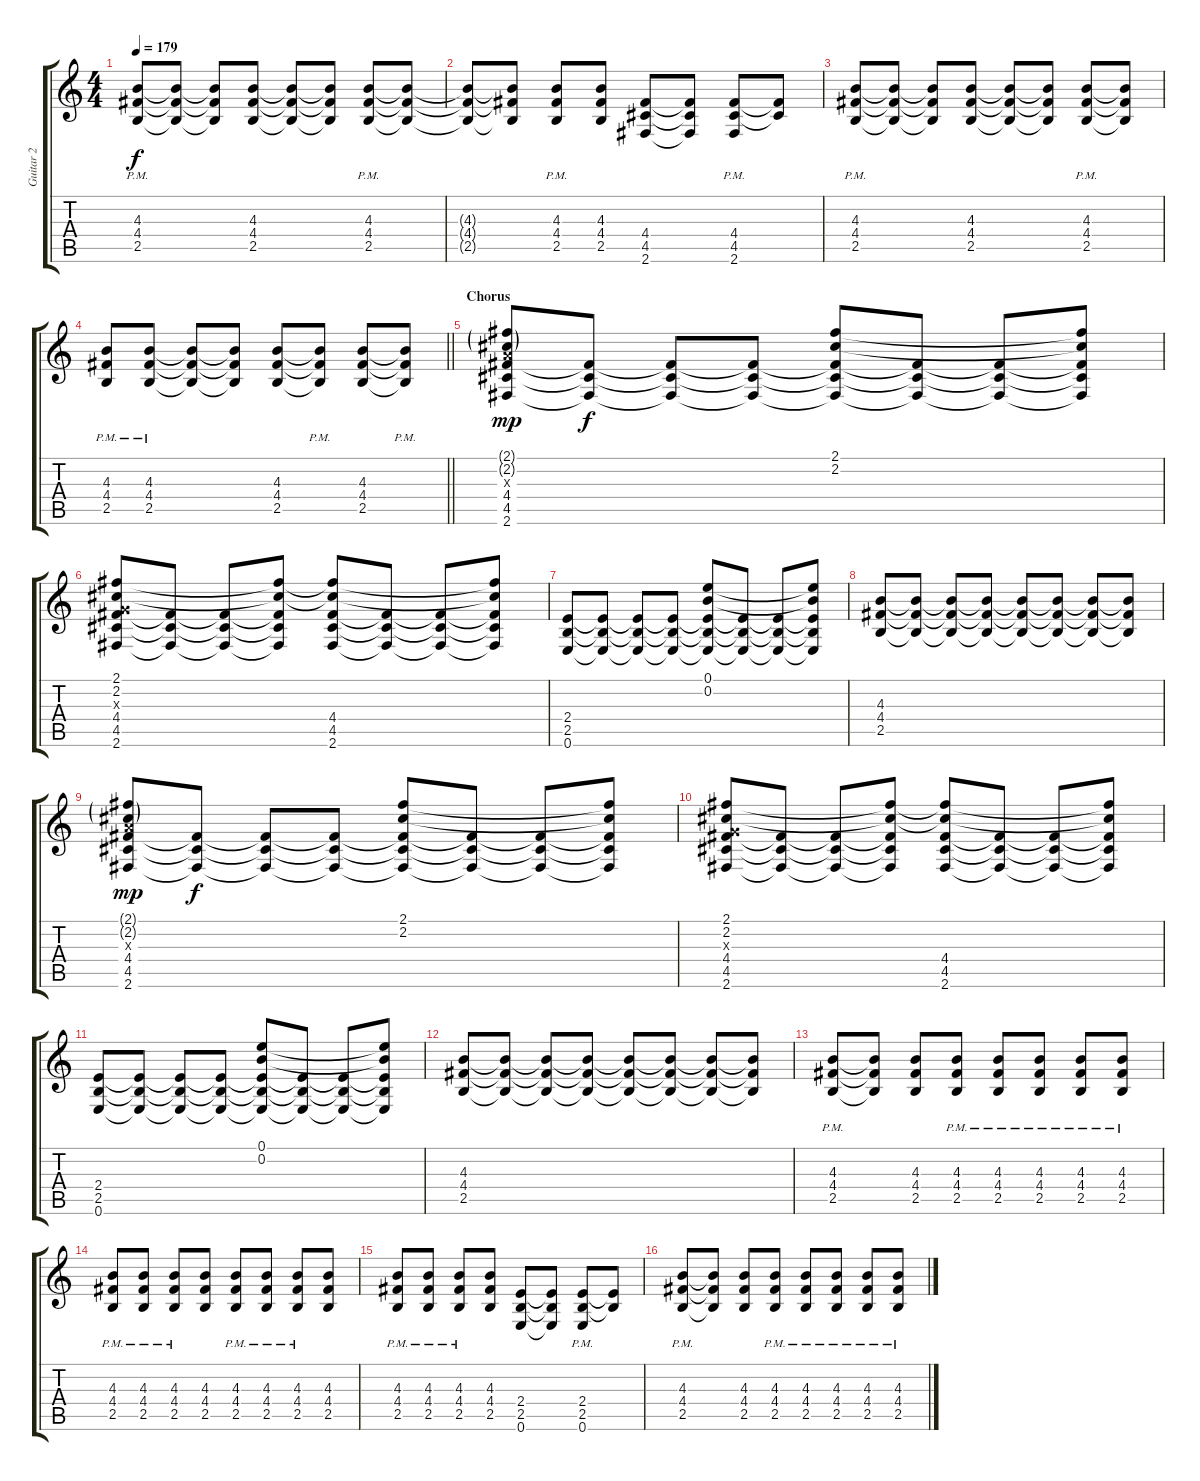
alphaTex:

\track ("Guitar 2" "Guitar 2") {instrument distortionguitar}
\staff {score tabs}
\tuning (E4 B3 G3 D3 A2 E2) {hide}
\ts (4 4)
\tempo 179
\clef g2
\ks c
(4.3 4.4{pm} 2.5{pm}).8{dy f} (4.3{t} 4.4{t} 2.5{t}).8 (4.3{t} 4.4{t} 2.5{t}).8 (4.3 4.4 2.5).8 (4.3{t} 4.4{t} 2.5{t}).8 (4.3{t} 4.4{t} 2.5{t}).8 (4.3 4.4{pm} 2.5{pm}).8 (4.3{t} 4.4{t} 2.5{t}).8 |
(4.3{t} 4.4{t} 2.5{t}).8 (4.3{t} 4.4{t} 2.5{t}).8 (4.3 4.4{pm} 2.5{pm}).8 (4.3 4.4 2.5).8 (4.4 4.5 2.6).8 (4.4{t} 4.5{t} 2.6{t}).8 (4.4{pm} 4.5{pm} 2.6).8 (4.4{t} 4.5{t}).8 |
(4.3 4.4{pm} 2.5{pm}).8 (4.3{t} 4.4{t} 2.5{t}).8 (4.3{t} 4.4{t} 2.5{t}).8 (4.3 4.4 2.5).8 (4.3{t} 4.4{t} 2.5{t}).8 (4.3{t} 4.4{t} 2.5{t}).8 (4.3 4.4{pm} 2.5{pm}).8 (4.3{t} 4.4{t} 2.5{t}).8 |
\barLineRight lightlight
(4.3{pm} 4.4{pm} 2.5{pm}).8 (4.3{pm} 4.4{pm} 2.5{pm}).8 (4.3{t} 4.4{t} 2.5{t}).8 (4.3{t} 4.4{t} 2.5{t}).8 (4.3 4.4 2.5).8 (4.3{pm t} 4.4{pm t} 2.5{pm t}).8 (4.3 4.4 2.5).8 (4.3{pm t} 4.4{pm t} 2.5{pm t}).8 |
\section ("" "Chorus")
(2.1{g} 2.2{g} 2.3{x} 4.4 4.5 2.6).8{dy mp} (4.4{t} 4.5{t} 2.6{t}).8{dy f} (4.4{t} 4.5{t} 2.6{t}).8 (4.4{t} 4.5{t} 2.6{t}).8 (2.1 2.2 4.4{t} 4.5{t} 2.6{t}).8 (4.4{t} 4.5{t} 2.6{t}).8 (4.4{t} 4.5{t} 2.6{t}).8 (2.1{t} 2.2{t} 4.4{t} 4.5{t} 2.6{t}).8 |
(2.1 2.2 0.3{x} 4.4 4.5 2.6).8 (4.4{t} 4.5{t} 2.6{t}).8 (4.4{t} 4.5{t} 2.6{t}).8 (2.1{t} 2.2{t} 4.4{t} 4.5{t} 2.6{t}).8 (2.1{t} 2.2{t} 4.4 4.5 2.6).8 (4.4{t} 4.5{t} 2.6{t}).8 (4.4{t} 4.5{t} 2.6{t}).8 (2.1{t} 2.2{t} 4.4{t} 4.5{t} 2.6{t}).8 |
(2.4 2.5 0.6).8 (2.4{t} 2.5{t} 0.6{t}).8 (2.4{t} 2.5{t} 0.6{t}).8 (2.4{t} 2.5{t} 0.6{t}).8 (0.1 0.2 2.4{t} 2.5{t} 0.6{t}).8 (2.4{t} 2.5{t} 0.6{t}).8 (2.4{t} 2.5{t} 0.6{t}).8 (0.1{t} 0.2{t} 2.4{t} 2.5{t} 0.6{t}).8 |
(4.3 4.4 2.5).8 (4.3{t} 4.4{t} 2.5{t}).8 (4.3{t} 4.4{t} 2.5{t}).8 (4.3{t} 4.4{t} 2.5{t}).8 (4.3{t} 4.4{t} 2.5{t}).8 (4.3{t} 4.4{t} 2.5{t}).8 (4.3{t} 4.4{t} 2.5{t}).8 (4.3{t} 4.4{t} 2.5{t}).8 |
(2.1{g} 2.2{g} 2.3{x} 4.4 4.5 2.6).8{dy mp} (4.4{t} 4.5{t} 2.6{t}).8{dy f} (4.4{t} 4.5{t} 2.6{t}).8 (4.4{t} 4.5{t} 2.6{t}).8 (2.1 2.2 4.4{t} 4.5{t} 2.6{t}).8 (4.4{t} 4.5{t} 2.6{t}).8 (4.4{t} 4.5{t} 2.6{t}).8 (2.1{t} 2.2{t} 4.4{t} 4.5{t} 2.6{t}).8 |
(2.1 2.2 0.3{x} 4.4 4.5 2.6).8 (4.4{t} 4.5{t} 2.6{t}).8 (4.4{t} 4.5{t} 2.6{t}).8 (2.1{t} 2.2{t} 4.4{t} 4.5{t} 2.6{t}).8 (2.1{t} 2.2{t} 4.4 4.5 2.6).8 (4.4{t} 4.5{t} 2.6{t}).8 (4.4{t} 4.5{t} 2.6{t}).8 (2.1{t} 2.2{t} 4.4{t} 4.5{t} 2.6{t}).8 |
(2.4 2.5 0.6).8 (2.4{t} 2.5{t} 0.6{t}).8 (2.4{t} 2.5{t} 0.6{t}).8 (2.4{t} 2.5{t} 0.6{t}).8 (0.1 0.2 2.4{t} 2.5{t} 0.6{t}).8 (2.4{t} 2.5{t} 0.6{t}).8 (2.4{t} 2.5{t} 0.6{t}).8 (0.1{t} 0.2{t} 2.4{t} 2.5{t} 0.6{t}).8 |
(4.3 4.4 2.5).8 (4.3{t} 4.4{t} 2.5{t}).8 (4.3{t} 4.4{t} 2.5{t}).8 (4.3{t} 4.4{t} 2.5{t}).8 (4.3{t} 4.4{t} 2.5{t}).8 (4.3{t} 4.4{t} 2.5{t}).8 (4.3{t} 4.4{t} 2.5{t}).8 (4.3{t} 4.4{t} 2.5{t}).8 |
(4.3 4.4{pm} 2.5{pm}).8 (4.3{t} 4.4{t} 2.5{t}).8 (4.3 4.4 2.5).8 (4.3 4.4{pm} 2.5{pm}).8 (4.3 4.4{pm} 2.5{pm}).8 (4.3 4.4{pm} 2.5{pm}).8 (4.3 4.4{pm} 2.5{pm}).8 (4.3 4.4{pm} 2.5{pm}).8 |
(4.3 4.4{pm} 2.5{pm}).8 (4.3 4.4{pm} 2.5{pm}).8 (4.3 4.4{pm} 2.5{pm}).8 (4.3 4.4 2.5).8 (4.3 4.4{pm} 2.5{pm}).8 (4.3 4.4{pm} 2.5{pm}).8 (4.3 4.4{pm} 2.5{pm}).8 (4.3 4.4 2.5).8 |
(4.3 4.4{pm} 2.5{pm}).8 (4.3 4.4{pm} 2.5{pm}).8 (4.3 4.4{pm} 2.5{pm}).8 (4.3 4.4 2.5).8 (2.4 2.5 0.6).8 (2.4{t} 2.5{t} 0.6{t}).8 (2.4{pm} 2.5{pm} 0.6).8 (2.4{t} 2.5{t}).8 |
(4.3 4.4{pm} 2.5{pm}).8 (4.3{t} 4.4{t} 2.5{t}).8 (4.3 4.4 2.5).8 (4.3 4.4{pm} 2.5{pm}).8 (4.3 4.4{pm} 2.5{pm}).8 (4.3 4.4{pm} 2.5{pm}).8 (4.3 4.4{pm} 2.5{pm}).8 (4.3 4.4{pm} 2.5{pm}).8
